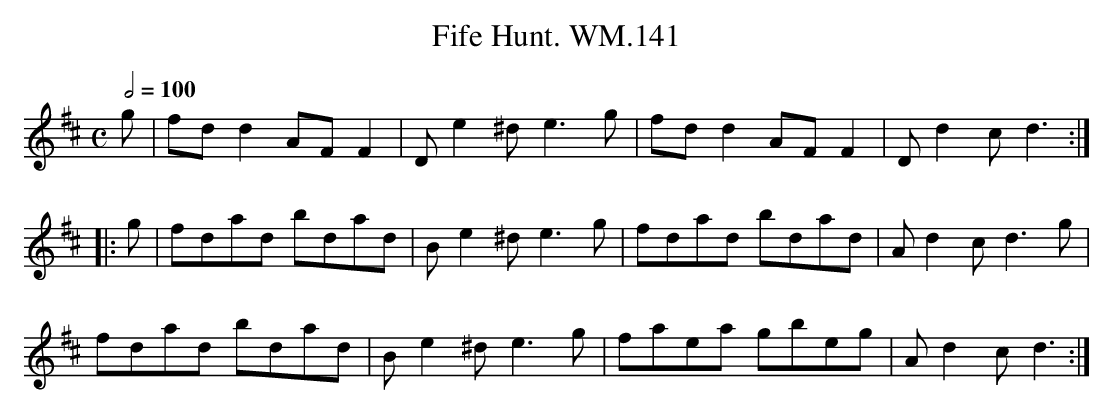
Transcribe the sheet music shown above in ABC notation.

X:1
T:Fife Hunt. WM.141
M:C
L:1/8
Q:1/2=100
K:D
g|fdd2AFF2|De2^de3g|fdd2AFF2|Dd2cd3:|
|:g|fdad bdad|Be2^de3g|fdad bdad|Ad2cd3g|
fdad bdad|Be2^de3g|faea gbeg|Ad2cd3:|
